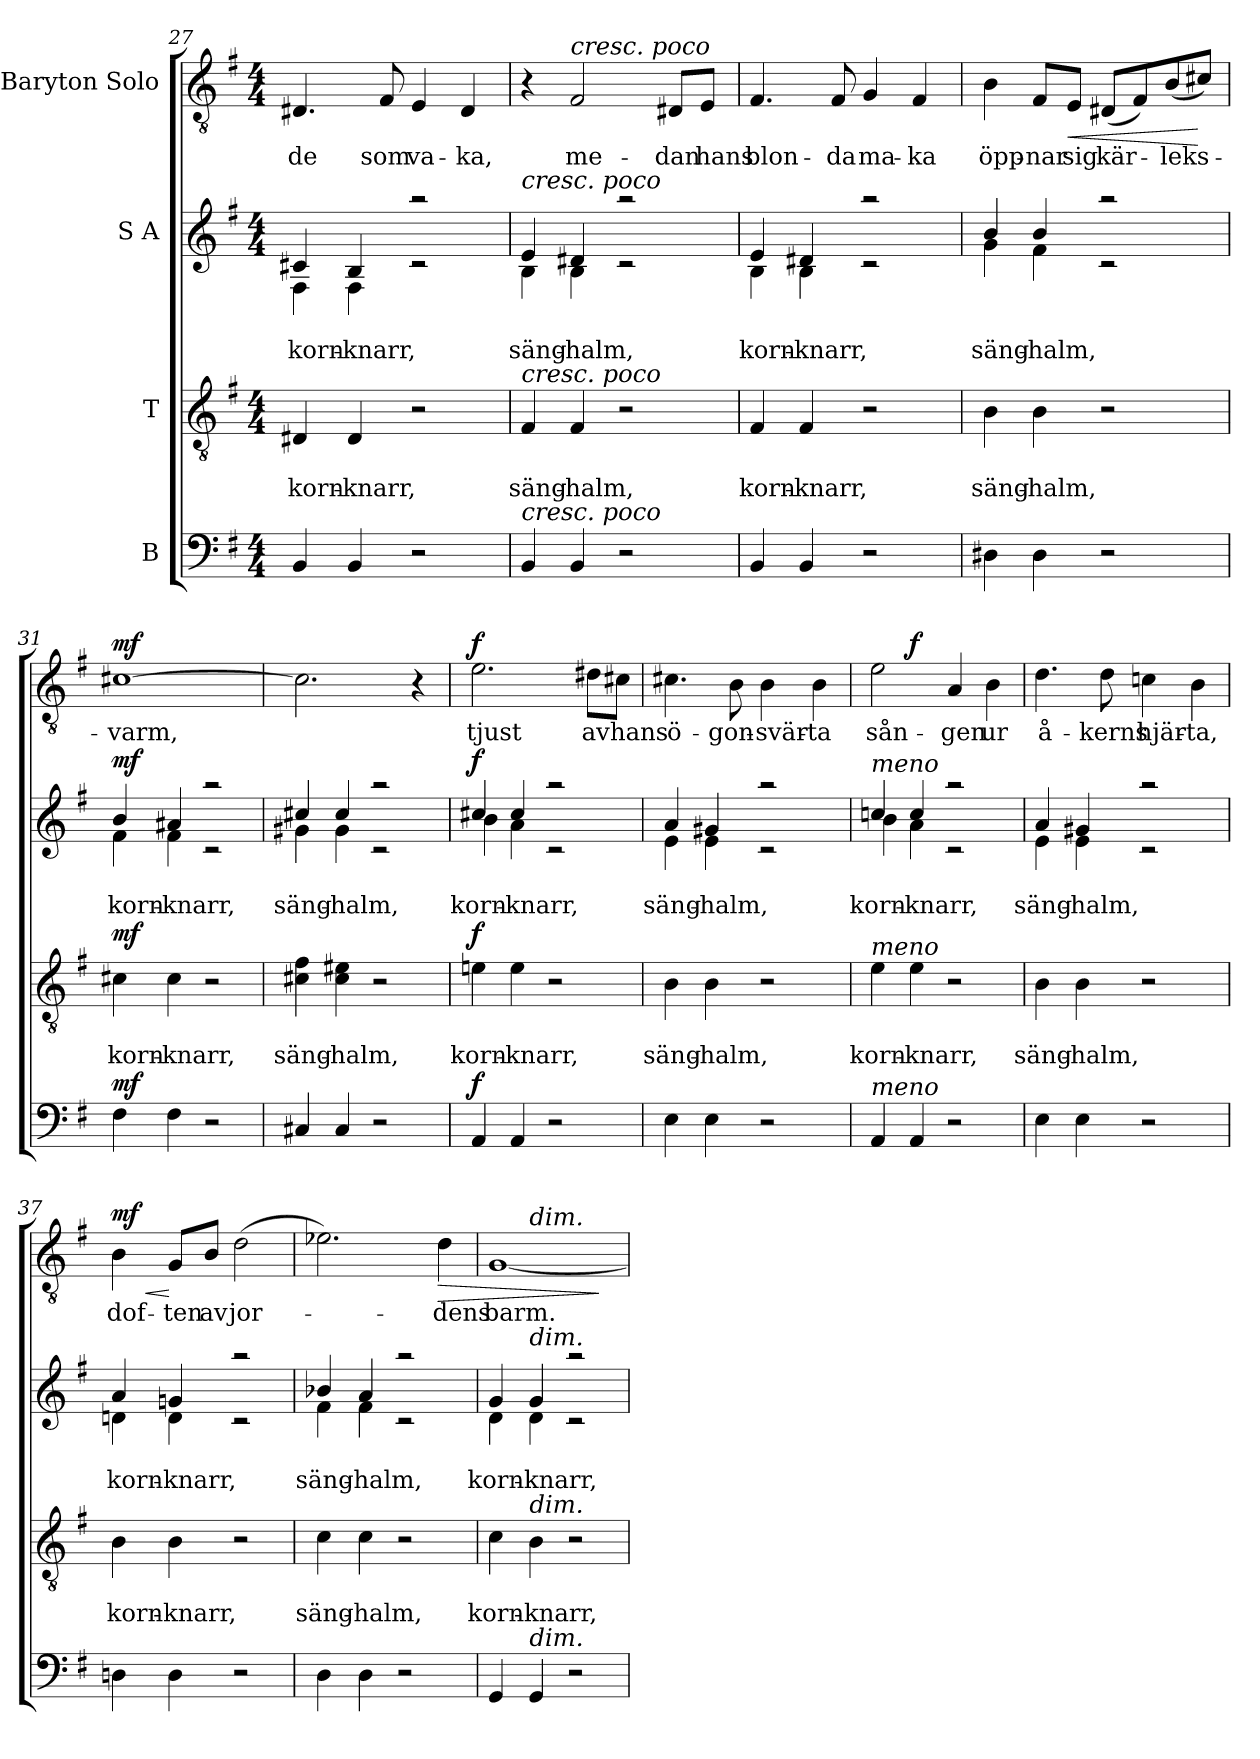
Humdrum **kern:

**kern	**dynam	**kern	**text	**text	**dynam	**kern	**text	**text	**dynam	**kern	**text	**dynam
*part4	*part4	*part3	*part3	*part3	*part3	*part2	*part2	*part2	*part2	*part1	*part1	*part1
*staff4	*staff4	*staff3	*staff3	*staff3	*staff3	*staff2	*staff2	*staff2	*staff2	*staff1	*staff1	*staff1
*I"B	*	*I"T	*	*	*	*I"S A	*	*	*	*I"Baryton Solo	*	*
!!LO:LB:g=z
*clefF4	*	*clefGv2	*	*	*	*clefG2	*	*	*	*clefGv2	*	*
*k[f#]	*	*k[f#]	*	*	*	*k[f#]	*	*	*	*k[f#]	*	*
*G:	*	*G:	*	*	*	*G:	*	*	*	*G:	*	*
*M4/4	*	*M4/4	*	*	*	*M4/4	*	*	*	*M4/4	*	*
=27	=27	=27	=27	=27	=27	=27	=27	=27	=27	=27	=27	=27
!	!	!	!	!LO:LY:b	!	!	!	!LO:LY:b	!	!	!LO:LY:b	!
*	*	*	*	*	*	*^	*	*	*	*	*	*
4BB/	.	4D#X/	.	korn-	.	4c#X/	4F#\	.	korn-	.	4.D#X/	de	.
!	!	!	!	!LO:LY:b	!	!	!	!	!LO:LY:b	!	!	!	!
4BB/	.	4D#/	.	-knarr,	.	4B/	4F#\	.	-knarr,	.	.	.	.
!	!	!	!	!	!	!	!	!	!	!	!	!LO:LY:b	!
.	.	.	.	.	.	.	.	.	.	.	8F#/	som	.
!	!	!	!	!	!	!	!	!	!	!	!	!LO:LY:b	!
2r	.	2r	.	.	.	2raa	2rc	.	.	.	4E/	va-	.
!	!	!	!	!	!	!	!	!	!	!	!	!LO:LY:b	!
.	.	.	.	.	.	.	.	.	.	.	4D#/	-ka,	.
=28	=28	=28	=28	=28	=28	=28	=28	=28	=28	=28	=28	=28	=28
!	!	!	!	!	!	!LO:TX:a:i:t=cresc. poco	!	!	!	!	!	!	!
!	!	!LO:TX:a:i:t=cresc. poco	!	!	!	!	!	!	!	!	!	!	!
!LO:TX:a:i:t=cresc. poco	!	!	!	!	!	!	!	!	!	!	!	!	!
!	!	!	!	!LO:LY:b	!	!	!	!	!LO:LY:b	!	!	!	!
4BB/	.	4F#/	.	säng-	.	4e/	4B\	.	säng-	.	4r	.	.
!	!	!	!	!	!	!	!	!	!	!	!LO:TX:a:i:t=cresc. poco	!	!
!	!	!	!	!LO:LY:b	!	!	!	!	!LO:LY:b	!	!	!LO:LY:b	!
4BB/	.	4F#/	.	-halm,	.	4d#X/	4B\	.	-halm,	.	2F#/	me-	.
2r	.	2r	.	.	.	2raa	2rc	.	.	.	.	.	.
!	!	!	!	!	!	!	!	!	!	!	!	!LO:LY:b	!
.	.	.	.	.	.	.	.	.	.	.	8D#X/L	-dan	.
!	!	!	!	!	!	!	!	!	!	!	!	!LO:LY:b	!
.	.	.	.	.	.	.	.	.	.	.	8E/J	hans	.
=29	=29	=29	=29	=29	=29	=29	=29	=29	=29	=29	=29	=29	=29
!	!	!	!	!LO:LY:b	!	!	!	!	!LO:LY:b	!	!	!LO:LY:b	!
4BB/	.	4F#/	.	korn-	.	4e/	4B\	.	korn-	.	4.F#/	blon-	.
!	!	!	!	!LO:LY:b	!	!	!	!	!LO:LY:b	!	!	!	!
4BB/	.	4F#/	.	-knarr,	.	4d#X/	4B\	.	-knarr,	.	.	.	.
!	!	!	!	!	!	!	!	!	!	!	!	!LO:LY:b	!
.	.	.	.	.	.	.	.	.	.	.	8F#/	-da	.
!	!	!	!	!	!	!	!	!	!	!	!	!LO:LY:b	!
2r	.	2r	.	.	.	2raa	2rc	.	.	.	4G/	ma-	.
!	!	!	!	!	!	!	!	!	!	!	!	!LO:LY:b	!
.	.	.	.	.	.	.	.	.	.	.	4F#/	-ka	.
=30	=30	=30	=30	=30	=30	=30	=30	=30	=30	=30	=30	=30	=30
!	!	!	!	!LO:LY:b	!	!	!	!	!LO:LY:b	!	!	!LO:LY:b	!
4D#X\	.	4B\	.	säng-	.	4b/	4g\	.	säng-	.	4B\	öpp-	.
!	!	!	!	!LO:LY:b	!	!	!	!	!LO:LY:b	!	!	!LO:LY:b	!
4D#\	.	4B\	.	-halm,	.	4b/	4f#\	.	-halm,	.	8F#/L	-nar	.
!	!	!	!	!	!	!	!	!	!	!	!	!LO:LY:b	!LO:HP:b
.	.	.	.	.	.	.	.	.	.	.	8E/J	sig	<
!	!	!	!	!	!	!	!	!	!	!	!	!LO:LY:b	!
2r	.	2r	.	.	.	2raa	2rc	.	.	.	(<8D#X/L	kär-	.
.	.	.	.	.	.	.	.	.	.	.	8F#/)	.	.
!	!	!	!	!	!	!	!	!	!	!	!	!LO:LY:b	!
.	.	.	.	.	.	.	.	.	.	.	(<8B/	-leks-	.
.	.	.	.	.	.	.	.	.	.	.	8c#X/J)	.	[
=31	=31	=31	=31	=31	=31	=31	=31	=31	=31	=31	=31	=31	=31
!	!LO:DY:a	!	!	!LO:LY:b	!LO:DY:a	!	!	!	!LO:LY:b	!LO:DY:a	!	!LO:LY:b	!LO:DY:a
4F#\	mf	4c#X\	.	korn-	mf	4b/	4f#\	.	korn-	mf	[1c#X	-varm,	mf
!	!	!	!	!LO:LY:b	!	!	!	!	!LO:LY:b	!	!	!	!
4F#\	.	4c#\	.	-knarr,	.	4a#X/	4f#\	.	-knarr,	.	.	.	.
2r	.	2r	.	.	.	2raa	2rc	.	.	.	.	.	.
!!LO:PB:g=z
=32	=32	=32	=32	=32	=32	=32	=32	=32	=32	=32	=32	=32	=32
!	!	!	!	!LO:LY:b	!	!	!	!	!LO:LY:b	!	!	!	!
4C#X/	.	4c#X\ 4f#\	.	säng-	.	4cc#X/	4g#X\	.	säng-	.	2.c#\]	.	.
!	!	!	!	!LO:LY:b	!	!	!	!	!LO:LY:b	!	!	!	!
4C#/	.	4c#\ 4e#X\	.	-halm,	.	4cc#/	4g#\	.	-halm,	.	.	.	.
2r	.	2r	.	.	.	2raa	2rc	.	.	.	.	.	.
.	.	.	.	.	.	.	.	.	.	.	4r	.	.
=33	=33	=33	=33	=33	=33	=33	=33	=33	=33	=33	=33	=33	=33
!	!LO:DY:a	!	!	!LO:LY:b	!LO:DY:a	!	!	!	!LO:LY:b	!LO:DY:a	!	!LO:LY:b	!LO:DY:a
4AA/	f	4eni\	.	korn-	f	4cc#X/	4b\	.	korn-	f	2.e\	tjust	f
!	!	!	!	!LO:LY:b	!	!	!	!	!LO:LY:b	!	!	!	!
4AA/	.	4e\	.	-knarr,	.	4cc#/	4a\	.	-knarr,	.	.	.	.
2r	.	2r	.	.	.	2raa	2rc	.	.	.	.	.	.
!	!	!	!	!	!	!	!	!	!	!	!	!LO:LY:b	!
.	.	.	.	.	.	.	.	.	.	.	8d#X\L	av	.
!	!	!	!	!	!	!	!	!	!	!	!	!LO:LY:b	!
.	.	.	.	.	.	.	.	.	.	.	8c#X\J	hans	.
=34	=34	=34	=34	=34	=34	=34	=34	=34	=34	=34	=34	=34	=34
!	!	!	!	!LO:LY:b	!	!	!	!	!LO:LY:b	!	!	!LO:LY:b	!
4E\	.	4B\	.	säng-	.	4a/	4e\	.	säng-	.	4.c#X\	ö-	.
!	!	!	!	!LO:LY:b	!	!	!	!	!LO:LY:b	!	!	!	!
4E\	.	4B\	.	-halm,	.	4g#X/	4e\	.	-halm,	.	.	.	.
!	!	!	!	!	!	!	!	!	!	!	!	!LO:LY:b	!
.	.	.	.	.	.	.	.	.	.	.	8B\	-gon-	.
!	!	!	!	!	!	!	!	!	!	!	!	!LO:LY:b	!
2r	.	2r	.	.	.	2raa	2rc	.	.	.	4B\	-svär-	.
!	!	!	!	!	!	!	!	!	!	!	!	!LO:LY:b	!
.	.	.	.	.	.	.	.	.	.	.	4B\	-ta	.
=35	=35	=35	=35	=35	=35	=35	=35	=35	=35	=35	=35	=35	=35
!	!	!	!	!	!	!	!	!	!	!	!LO:TX:a:i:t=meno	!	!
!	!	!	!	!	!	!LO:TX:a:i:t=meno	!	!	!	!	!	!	!
!	!	!LO:TX:a:i:t=meno	!	!	!	!	!	!	!	!	!	!	!
!LO:TX:a:i:t=meno	!	!	!	!	!	!	!	!	!	!	!	!	!
!	!	!	!	!LO:LY:b	!	!	!	!	!LO:LY:b	!	!	!LO:LY:b	!
*	*	*	*	*	*	*	*	*	*	*	*^	*	*
4AA/	.	4e\	.	korn-	.	4ccni/	4b\	.	korn-	.	2e\	4ryy	sån-	.
!	!	!	!	!LO:LY:b	!	!	!	!	!LO:LY:b	!	!	!	!	!LO:DY:a
4AA/	.	4e\	.	-knarr,	.	4cc/	4a\	.	-knarr,	.	.	2.ryy	.	f
!	!	!	!	!	!	!	!	!	!	!	!	!	!LO:LY:b	!
2r	.	2r	.	.	.	2raa	2rc	.	.	.	4A/	.	-gen	.
!	!	!	!	!	!	!	!	!	!	!	!	!	!LO:LY:b	!
.	.	.	.	.	.	.	.	.	.	.	4B\	.	ur	.
=36	=36	=36	=36	=36	=36	=36	=36	=36	=36	=36	=36	=36	=36	=36
!	!	!	!	!LO:LY:b	!	!	!	!	!LO:LY:b	!	!	!	!LO:LY:b	!
*	*	*	*	*	*	*	*	*	*	*	*v	*v	*	*
4E\	.	4B\	.	säng-	.	4a/	4e\	.	säng-	.	4.d\	å-	.
!	!	!	!	!LO:LY:b	!	!	!	!	!LO:LY:b	!	!	!	!
4E\	.	4B\	.	-halm,	.	4g#X/	4e\	.	-halm,	.	.	.	.
!	!	!	!	!	!	!	!	!	!	!	!	!LO:LY:b	!
.	.	.	.	.	.	.	.	.	.	.	8d\	-kerns	.
!	!	!	!	!	!	!	!	!	!	!	!	!LO:LY:b	!
2r	.	2r	.	.	.	2raa	2rc	.	.	.	4cni\	hjär-	.
!	!	!	!	!	!	!	!	!	!	!	!	!LO:LY:b	!
.	.	.	.	.	.	.	.	.	.	.	4B\	-ta,	.
!!LO:LB:g=z
=37	=37	=37	=37	=37	=37	=37	=37	=37	=37	=37	=37	=37	=37
!	!	!	!	!LO:LY:b	!	!	!	!	!LO:LY:b	!	!	!LO:LY:b	!LO:HP:b
!	!	!	!	!	!	!	!	!	!	!	!	!	!LO:DY:n=1:a
4Dni\	.	4B\	.	korn-	.	4a/	4dni\	.	korn-	.	4B\	dof-	< mf
!	!	!	!	!LO:LY:b	!	!	!	!	!LO:LY:b	!	!	!LO:LY:b	!
4D\	.	4B\	.	-knarr,	.	4gni/	4d\	.	-knarr,	.	8G/L	-ten	[
!	!	!	!	!	!	!	!	!	!	!	!	!LO:LY:b	!
.	.	.	.	.	.	.	.	.	.	.	8B/J	av	.
!	!	!	!	!	!	!	!	!	!	!	!	!LO:LY:b	!
2r	.	2r	.	.	.	2raa	2rc	.	.	.	(>2d\	jor-	.
=38	=38	=38	=38	=38	=38	=38	=38	=38	=38	=38	=38	=38	=38
!	!	!	!	!LO:LY:b	!	!	!	!	!LO:LY:b	!	!	!	!
4D\	.	4c\	.	säng-	.	4b-X/	4f#\	.	säng-	.	2.e-X\)	.	.
!	!	!	!	!LO:LY:b	!	!	!	!	!LO:LY:b	!	!	!	!
4D\	.	4c\	.	-halm,	.	4a/	4f#\	.	-halm,	.	.	.	.
2r	.	2r	.	.	.	2raa	2rc	.	.	.	.	.	.
!	!	!	!	!	!	!	!	!	!	!	!	!LO:LY:b	!LO:HP:b
.	.	.	.	.	.	.	.	.	.	.	4d\	-dens	>
=39	=39	=39	=39	=39	=39	=39	=39	=39	=39	=39	=39	=39	=39
!	!	!	!	!LO:LY:b	!	!	!	!	!LO:LY:b	!	!	!LO:LY:b	!
*	*	*	*	*	*	*	*	*	*	*	*^	*	*
4GG/	.	4c\	.	korn-	.	4g/	4d\	.	korn-	.	[1G	4ryy	barm.	.
!	!	!	!	!	!	!	!	!	!	!	!	!LO:TX:a:i:t=dim.	!	!
!	!	!	!	!	!	!LO:TX:a:i:t=dim.	!	!	!	!	!	!	!	!
!	!	!LO:TX:a:i:t=dim.	!	!	!	!	!	!	!	!	!	!	!	!
!LO:TX:a:i:t=dim.	!	!	!	!	!	!	!	!	!	!	!	!	!	!
!	!	!	!	!LO:LY:b	!	!	!	!	!LO:LY:b	!	!	!	!	!
4GG/	.	4B\	.	-knarr,	.	4g/	4d\	.	-knarr,	.	.	2.ryy	.	.
2r	.	2r	.	.	.	2raa	2rc	.	.	.	.	.	.	.
*	*	*	*	*	*	*v	*v	*	*	*	*	*	*	*
.	.	.	.	.	.	.	.	.	.	.	.	.	]
*	*	*	*	*	*	*	*	*	*	*v	*v	*	*
=	=	=	=	=	=	=	=	=	=	=	=	=
*-	*-	*-	*-	*-	*-	*-	*-	*-	*-	*-	*-	*-
